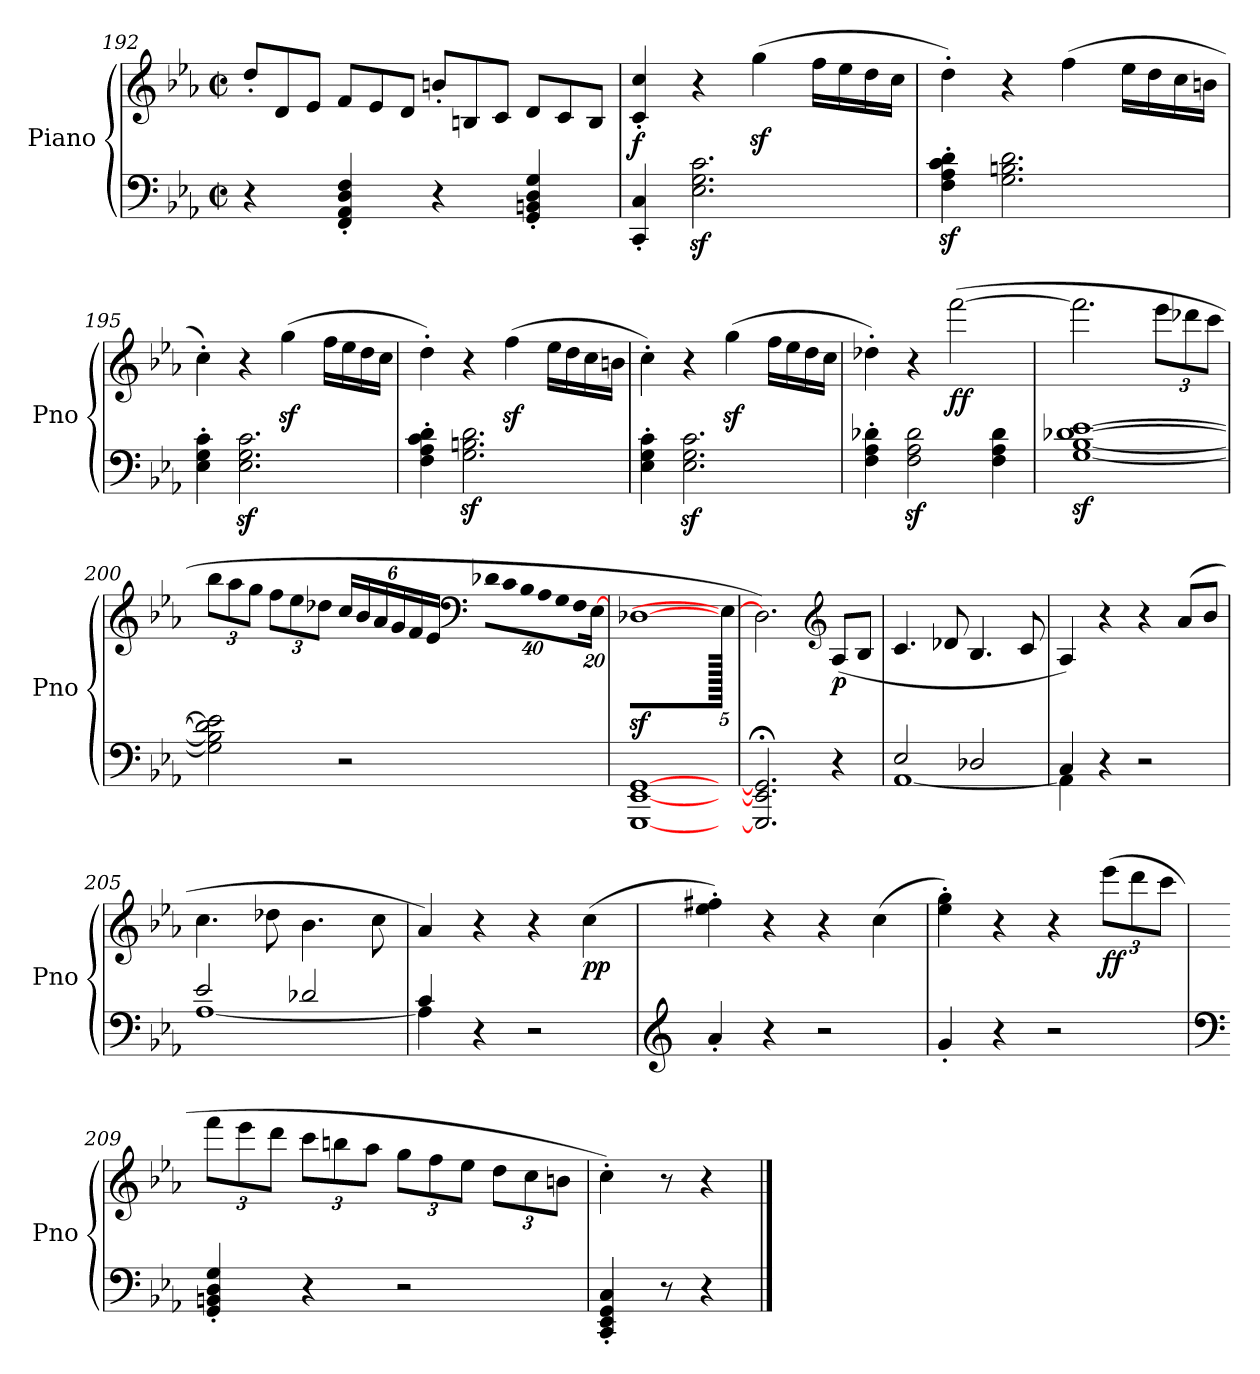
**kern	**kern	**dynam
*part1	*part1	*part1
*staff2	*staff1	*staff1/2
*I"Piano	*	*
*I'Pno	*	*
*clefF4	*clefG2	*
*k[b-e-a-]	*k[b-e-a-]	*
*M4/4	*M4/4	*
*met(c|)	*met(c|)	*
*	*Xtuplet	*
=192	=192	=192
4r	12dd'/L	.
.	12d/	.
.	12e-/J	.
4FF/' 4AA-/' 4D/' 4F/'	12f/L	.
.	12e-/	.
.	12d/J	.
4r	12bn'/L	.
.	12Bn/	.
.	12c/J	.
4GG/' 4BBn/' 4D/' 4G/'	12d/L	.
.	12c/	.
.	12B/J	.
=193	=193	=193
!	!	!LO:DY:b
4CC/' 4C/'	4c/' 4cc/'	f
2.E-\z< 2.G\z< 2.c\z<	4r	.
.	(4ggz<\	.
.	16ff\LL	.
.	16ee-\	.
.	16dd\	.
.	16cc\JJ	.
!!LO:LB:g=z
=194	=194	=194
4F\z<' 4A-\z<' 4c\z<' 4d\z<'	4dd'\)	.
2.G\ 2.Bn\ 2.d\	4r	.
.	(4ff\	.
.	16ee-\LL	.
.	16dd\	.
.	16cc\	.
.	16bn\JJ	.
=195	=195	=195
4E-\' 4G\' 4c\'	4cc'\)	.
2.E-\z< 2.G\z< 2.c\z<	4r	.
.	(4ggz<\	.
.	16ff\LL	.
.	16ee-\	.
.	16dd\	.
.	16cc\JJ	.
=196	=196	=196
4F\' 4A-\' 4c\' 4d\'	4dd'\)	.
2.G\z< 2.Bn\z< 2.d\z<	4r	.
.	(4ffz<\	.
.	16ee-\LL	.
.	16dd\	.
.	16cc\	.
.	16bn\JJ	.
=197	=197	=197
4E-\' 4G\' 4c\'	4cc'\)	.
2.E-\z< 2.G\z< 2.c\z<	4r	.
.	(4ggz<\	.
.	16ff\LL	.
.	16ee-\	.
.	16dd\	.
.	16cc\JJ	.
=198	=198	=198
4F\' 4A-\' 4d-X\'	4dd-X'\)	.
2F\z< 2A-\z< 2d-\z<	4r	.
!	!	!LO:DY:b
.	(>[2fff\	ff
4F\ 4A-\ 4d-\	.	.
!!LO:PB:g=z
=199	=199	=199
[1Gz< [1B-z< [1d-Xz< [1e-z<	2.fff\]	.
*	*tuplet	*
*	*Xbrackettup	*
.	12eee-\L	.
.	12ddd-X\	.
.	12ccc\J	.
=200	=200	=200
2G\] 2B-\] 2d-\] 2e-\]	12bb-\L	.
.	12aa-\	.
.	12gg\J	.
.	12ff\L	.
.	12ee-\	.
.	12dd-X\J	.
2r	24cc/LL	.
.	24b-/	.
.	24a-/	.
.	24g/	.
.	24f/	.
.	24e-/JJ	.
*	*clefF4	*
!	!LO:N:vis=16	!
.	640%23d-X\LL	.
!	!LO:N:vis=16	!
.	640%23c\	.
!	!LO:N:vis=16	!
.	640%23B-\	.
!	!LO:N:vis=16	!
.	640%23A-\	.
!	!LO:N:vis=16	!
.	640%23G\	.
!	!LO:N:vis=16	!
.	640%23F\	.
.	[320%11E-\JJ	.
=201	=201	=201
[1GGG [1EE- [1GG	[1D-Xz<	.
640ryy	640E-\JJ]	.
=202	=202	=202
2.GGG/]; 2.EE-/]; 2.GG/];	2.D-\])	.
*	*clefG2	*
!	!	!LO:DY:b
4r	(8A-/L	p
.	8B-/J	.
!!LO:LB:g=z
=203	=203	=203
*^	*	*
2E-/	[1AA-	4.c/	.
.	.	8d-X/	.
2D-X/	.	4.B-/	.
.	.	8c/	.
=204	=204	=204	=204
4C/	4AA-\]	4A-/)	.
4r	2.ryy	4r	.
2r	.	4r	.
!	!	!	!LO:DY:b
.	.	(8a-/L	other-dynamics
.	.	8b-/J	.
=205	=205	=205	=205
2e-/	[1A-	4.cc\	.
.	.	8dd-X\	.
2d-X/	.	4.b-\	.
.	.	8cc\	.
=206	=206	=206	=206
4c/	4A-\]	4a-/)	.
4r	2.ryy	4r	.
2r	.	4r	.
!	!	!	!LO:DY:b
.	.	(4cc\	pp
*v	*v	*	*
=207	=207	=207
*clefG2	*	*
4a-'/	4ee-\' 4ff#X\')	.
4r	4r	.
2r	4r	.
.	(4cc\	.
!!LO:LB:g=z
=208	=208	=208
4g'/	4ee-\' 4gg\')	.
4r	4r	.
2r	4r	.
!	!	!LO:DY:b
.	(12eee-\L	ff
.	12ddd\	.
.	12ccc\J	.
=209	=209	=209
*clefF4	*	*
4GG/' 4BBn/' 4D/' 4G/'	12fff\L	.
.	12eee-\	.
.	12ddd\J	.
4r	12ccc\L	.
.	12bbn\	.
.	12aa-\J	.
2r	12gg\L	.
.	12ff\	.
.	12ee-\J	.
.	12dd\L	.
.	12cc\	.
.	12bn\J	.
=210	=210	=210
4CC/' 4EE-/' 4GG/' 4C/'	4cc'\)	.
8r	8r	.
4r	4r	.
==	==	==
*-	*-	*-
